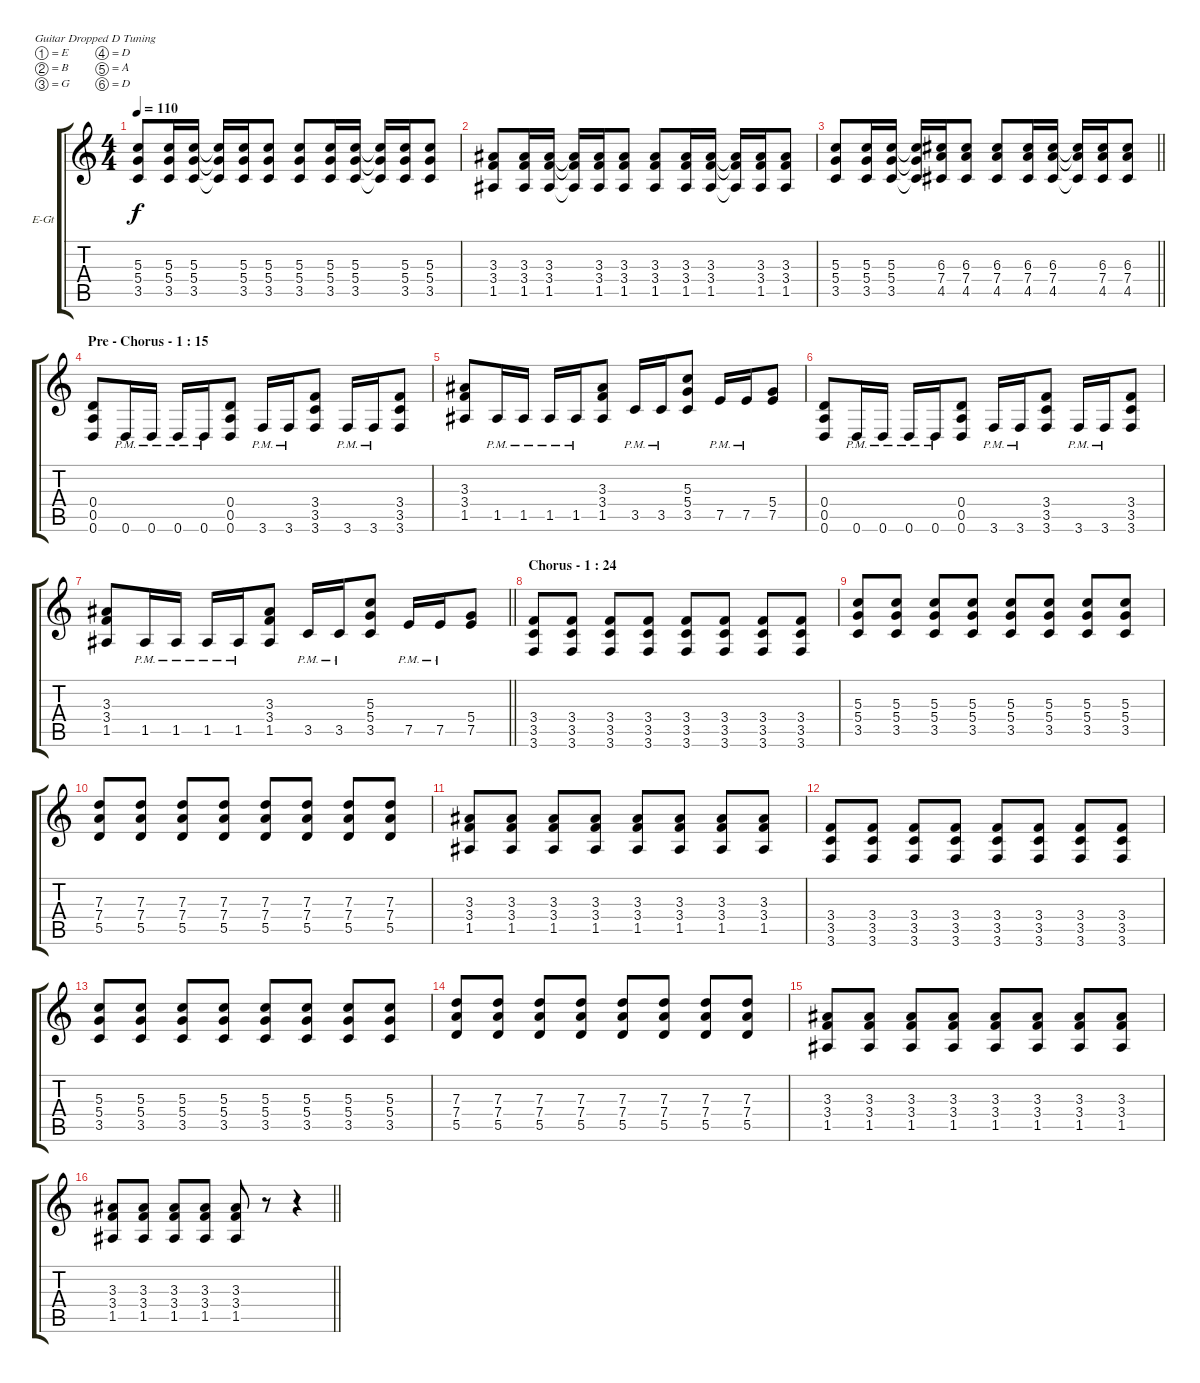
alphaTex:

\bracketExtendMode groupsimilarinstruments
\firstSystemTrackNameOrientation horizontal
\otherSystemsTrackNameOrientation horizontal
\track ("  Zacky Vengeance - Lead" "E-Gt") {instrument overdrivenguitar}
\staff {score tabs}
\tuning (E4 B3 G3 D3 A2 D2)
\ts (4 4)
\tempo 110
\clef g2
\ks c
(5.3 5.4 3.5).8{dy f} (5.3 5.4 3.5).16 (5.3 5.4 3.5).16 (5.3{t} 5.4{t} 3.5{t}).16 (5.3 5.4 3.5).16 (5.3 5.4 3.5).8 (5.3 5.4 3.5).8 (5.3 5.4 3.5).16 (5.3 5.4 3.5).16 (5.3{t} 5.4{t} 3.5{t}).16 (5.3 5.4 3.5).16 (5.3 5.4 3.5).8 |
(3.3 3.4 1.5).8 (3.3 3.4 1.5).16 (3.3 3.4 1.5).16 (3.3{t} 3.4{t} 1.5{t}).16 (3.3 3.4 1.5).16 (3.3 3.4 1.5).8 (3.3 3.4 1.5).8 (3.3 3.4 1.5).16 (3.3 3.4 1.5).16 (3.3{t} 3.4{t} 1.5{t}).16 (3.3 3.4 1.5).16 (3.3 3.4 1.5).8 |
\barLineRight lightlight
(5.3 5.4 3.5).8 (5.3 5.4 3.5).16 (5.3 5.4 3.5).16 (5.3{t} 5.4{t} 3.5{t}).16 (6.3 7.4 4.5).16 (6.3 7.4 4.5).8 (6.3 7.4 4.5).8 (6.3 7.4 4.5).16 (6.3 7.4 4.5).16 (6.3{t} 7.4{t} 4.5{t}).16 (6.3 7.4 4.5).16 (6.3 7.4 4.5).8 |
\section ("" "Pre - Chorus - 1 : 15")
(0.4 0.5 0.6).8 0.6{pm}.16 0.6{pm}.16 0.6{pm}.16 0.6{pm}.16 (0.4 0.5 0.6).8 3.6{pm}.16 3.6{pm}.16 (3.4 3.5 3.6).8 3.6{pm}.16 3.6{pm}.16 (3.4 3.5 3.6).8 |
(3.3 3.4 1.5).8 1.5{pm}.16 1.5{pm}.16 1.5{pm}.16 1.5{pm}.16 (3.3 3.4 1.5).8 3.5{pm}.16 3.5{pm}.16 (5.3 5.4 3.5).8 7.5{pm}.16 7.5{pm}.16 (5.4 7.5).8 |
(0.4 0.5 0.6).8 0.6{pm}.16 0.6{pm}.16 0.6{pm}.16 0.6{pm}.16 (0.4 0.5 0.6).8 3.6{pm}.16 3.6{pm}.16 (3.4 3.5 3.6).8 3.6{pm}.16 3.6{pm}.16 (3.4 3.5 3.6).8 |
\barLineRight lightlight
(3.3 3.4 1.5).8 1.5{pm}.16 1.5{pm}.16 1.5{pm}.16 1.5{pm}.16 (3.3 3.4 1.5).8 3.5{pm}.16 3.5{pm}.16 (5.3 5.4 3.5).8 7.5{pm}.16 7.5{pm}.16 (5.4 7.5).8 |
\section ("" "Chorus - 1 : 24")
(3.4 3.5 3.6).8 (3.4 3.5 3.6).8 (3.4 3.5 3.6).8 (3.4 3.5 3.6).8 (3.4 3.5 3.6).8 (3.4 3.5 3.6).8 (3.4 3.5 3.6).8 (3.4 3.5 3.6).8 |
(5.3 5.4 3.5).8 (5.3 5.4 3.5).8 (5.3 5.4 3.5).8 (5.3 5.4 3.5).8 (5.3 5.4 3.5).8 (5.3 5.4 3.5).8 (5.3 5.4 3.5).8 (5.3 5.4 3.5).8 |
(7.3 7.4 5.5).8 (7.3 7.4 5.5).8 (7.3 7.4 5.5).8 (7.3 7.4 5.5).8 (7.3 7.4 5.5).8 (7.3 7.4 5.5).8 (7.3 7.4 5.5).8 (7.3 7.4 5.5).8 |
(3.3 3.4 1.5).8 (3.3 3.4 1.5).8 (3.3 3.4 1.5).8 (3.3 3.4 1.5).8 (3.3 3.4 1.5).8 (3.3 3.4 1.5).8 (3.3 3.4 1.5).8 (3.3 3.4 1.5).8 |
(3.4 3.5 3.6).8 (3.4 3.5 3.6).8 (3.4 3.5 3.6).8 (3.4 3.5 3.6).8 (3.4 3.5 3.6).8 (3.4 3.5 3.6).8 (3.4 3.5 3.6).8 (3.4 3.5 3.6).8 |
(5.3 5.4 3.5).8 (5.3 5.4 3.5).8 (5.3 5.4 3.5).8 (5.3 5.4 3.5).8 (5.3 5.4 3.5).8 (5.3 5.4 3.5).8 (5.3 5.4 3.5).8 (5.3 5.4 3.5).8 |
(7.3 7.4 5.5).8 (7.3 7.4 5.5).8 (7.3 7.4 5.5).8 (7.3 7.4 5.5).8 (7.3 7.4 5.5).8 (7.3 7.4 5.5).8 (7.3 7.4 5.5).8 (7.3 7.4 5.5).8 |
(3.3 3.4 1.5).8 (3.3 3.4 1.5).8 (3.3 3.4 1.5).8 (3.3 3.4 1.5).8 (3.3 3.4 1.5).8 (3.3 3.4 1.5).8 (3.3 3.4 1.5).8 (3.3 3.4 1.5).8 |
\barLineRight lightlight
(3.3 3.4 1.5).8 (3.3 3.4 1.5).8 (3.3 3.4 1.5).8 (3.3 3.4 1.5).8 (3.3 3.4 1.5).8 r.8 r.4
